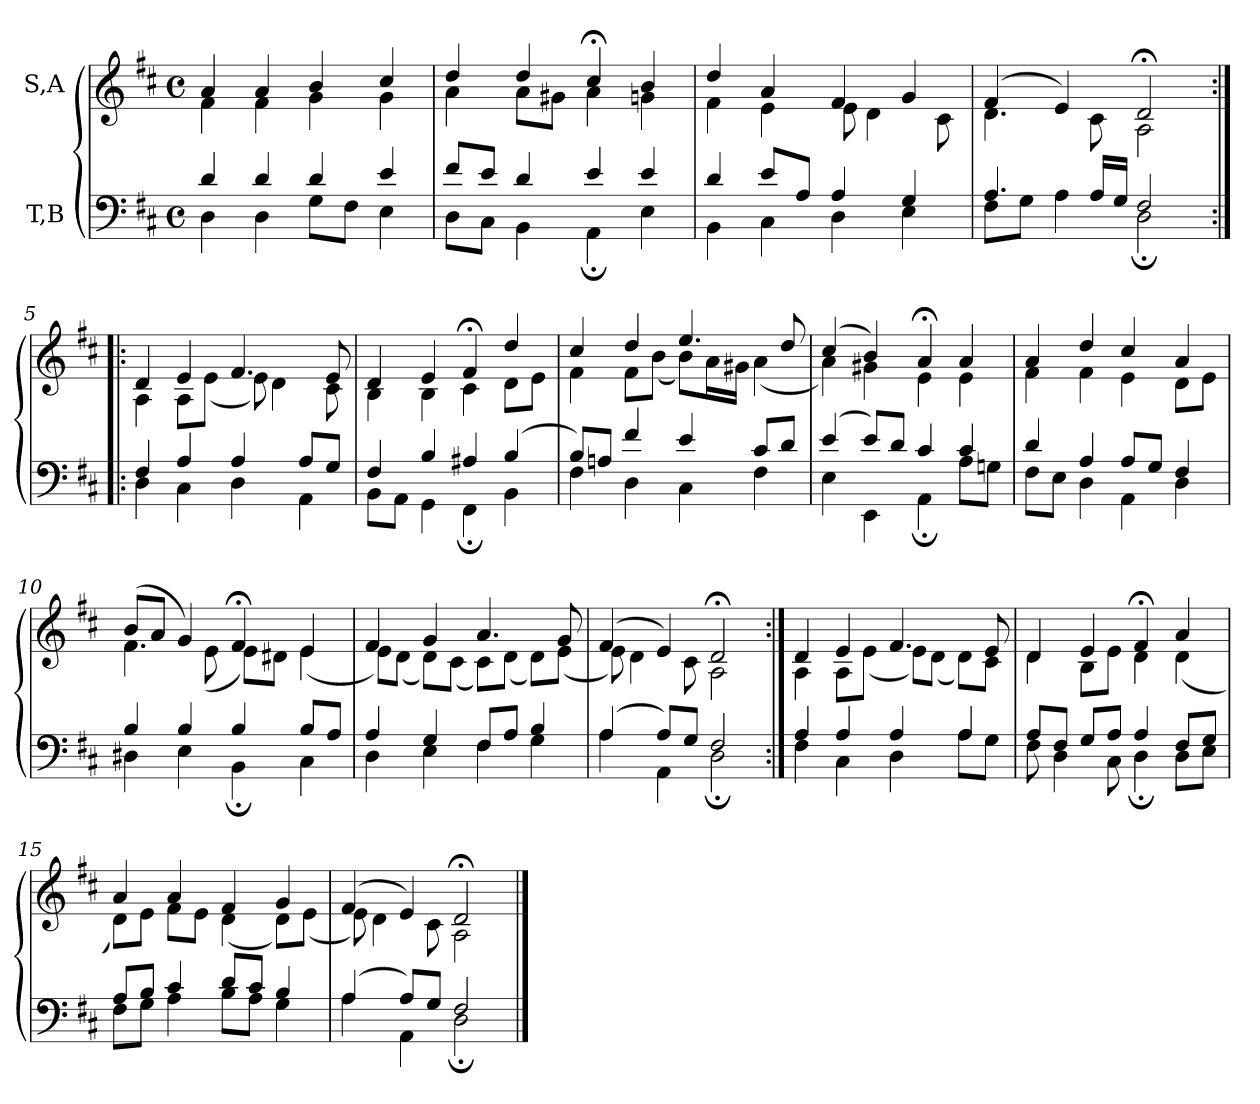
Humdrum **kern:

**kern	**kern
*part2	*part1
*staff2	*staff1
*I"T,B	*I"S,A
*clefF4	*clefG2
*k[f#c#]	*k[f#c#]
*M4/4	*M4/4
*met(c)	*met(c)
=1	=1
*^	*^
4d	4D	4a	4f#
4d	4D	4a	4f#
4d	8GL	4b	4g
.	8F#J	.	.
4e	4E	4cc#	4g
=2	=2	=2	=2
8f#L	8DL	4dd	4a
8eJ	8C#J	.	.
4d	4BB	4dd	8aL
.	.	.	8g#XJ
4e	4AA;	4cc#;<	4a
4e	4E	4b	4gn
=3	=3	=3	=3
4d	4BB	4dd	4f#
8eL	4C#	4a	4e
8AJ	.	.	.
4A	4D	4f#	8e
.	.	.	4d
4G	4E	4g	.
.	.	.	8c#
=4	=4	=4	=4
4.A	8F#L	(>4f#	4.d
.	8GJ	.	.
.	4A	4e)	.
16ALL	.	.	8c#
16GJJ	.	.	.
2F#	2D;	2d;<	2A
=5:|!|:	=5:|!|:	=5:|!|:	=5:|!|:
4F#	4D	4d	4A
4A	4C#	4e	8AL
.	.	.	(<8eJ
4A	4D	4.f#	8e)
.	.	.	4d
8AL	4AA	.	.
8GJ	.	8e	8c#
=6	=6	=6	=6
4F#	8BBL	4d	4B
.	8AAJ	.	.
4B	4GG	4e	4B
4A#X	4FF#;	4f#;<	4c#
(>4B	4BB	4dd	8dL
.	.	.	8eJ
=7	=7	=7	=7
8BL)	4F#	4cc#	4f#
8AnJ	.	.	.
4f#	4D	4dd	8f#L
.	.	.	(<8bJ
4e	4C#	4.ee	8bL)
.	.	.	16aL
.	.	.	16g#XJJ
8c#L	4F#	.	(<4a
8dJ	.	8dd	.
=8	=8	=8	=8
(>4e	4E	(>4cc#	4a)
8eL)	4EE	4b)	4g#X
8dJ	.	.	.
4c#	4AA;	4a;<	4e
4c#	8AL	4a	4e
.	8GnJ	.	.
=9	=9	=9	=9
4d	8F#L	4a	4f#
.	8EJ	.	.
4A	4D	4dd	4f#
8AL	4AA	4cc#	4e
8GJ	.	.	.
4F#	4D	4a	8dL
.	.	.	8eJ
=10	=10	=10	=10
4B	4D#X	(>8bL	4.f#
.	.	8aJ	.
4B	4E	4g)	.
.	.	.	(<8e
4B	4BB;	4f#;<	8eL)
.	.	.	8d#XJ
8BL	4C#	4e	(<4e
8AJ	.	.	.
=11	=11	=11	=11
4A	4D	4f#	8eL)
.	.	.	(<8dJ
4G	4E	4g	8dL)
.	.	.	(<8c#J
8F#L	4F#	4.a	8c#L)
8AJ	.	.	(<8dJ
4B	4G	.	8dL)
.	.	8g	(<8eJ
=12	=12	=12	=12
(>4A	4A	(>4f#	8e)
.	.	.	4d
8AL)	4AA	4e)	.
8GJ	.	.	8c#
2F#	2D;	2d;<	2A
=13:|!	=13:|!	=13:|!	=13:|!
4A	4F#	4d	4A
4A	4C#	4e	8AL
.	.	.	(<8eJ
4A	4D	4.f#	8eL)
.	.	.	(<8dJ
4A	8AL	.	8dL)
.	8GJ	8e	8c#J
=14	=14	=14	=14
8AL	8F#	4d	4d
8F#J	4D	.	.
8GL	.	4e	8BL
8AJ	8C#	.	8eJ
4A	4D;	4f#;<	4d
8F#L	8DL	4a	(<4d
8GJ	8EJ	.	.
=15	=15	=15	=15
8AL	8F#L	4a	8dL)
8BJ	8GJ	.	8eJ
4c#	4A	4a	8f#L
.	.	.	8eJ
8dL	8BL	4f#	(<4d
8c#J	8AJ	.	.
4B	4G	4g	8dL)
.	.	.	(<8eJ
=16	=16	=16	=16
(>4A	4A	(>4f#	8e)
.	.	.	4d
8AL)	4AA	4e)	.
8GJ	.	.	8c#
2F#	2D;	2d;<	2A
*v	*v	*	*
*	*v	*v
==	==
*-	*-
